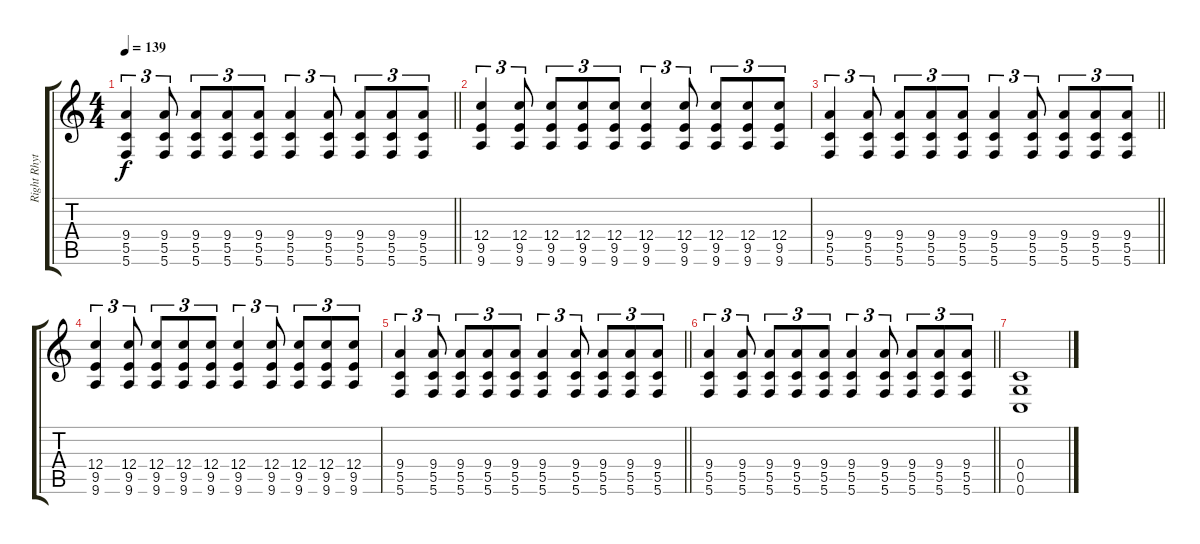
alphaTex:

\track ("Right Rhythm" "Right Rhyt") {instrument distortionguitar}
\staff {score tabs}
\tuning (D4 A3 F3 C3 G2 C2) {hide}
\ts (4 4)
\tempo 139
\clef g2
\barLineRight lightlight
\ks c
(9.4 5.5 5.6).4{tu (3 2) dy f} (9.4 5.5 5.6).8{tu (3 2)} (9.4 5.5 5.6).8{tu (3 2)} (9.4 5.5 5.6).8{tu (3 2)} (9.4 5.5 5.6).8{tu (3 2)} (9.4 5.5 5.6).4{tu (3 2)} (9.4 5.5 5.6).8{tu (3 2)} (9.4 5.5 5.6).8{tu (3 2)} (9.4 5.5 5.6).8{tu (3 2)} (9.4 5.5 5.6).8{tu (3 2)} |
(12.4 9.5 9.6).4{tu (3 2)} (12.4 9.5 9.6).8{tu (3 2)} (12.4 9.5 9.6).8{tu (3 2)} (12.4 9.5 9.6).8{tu (3 2)} (12.4 9.5 9.6).8{tu (3 2)} (12.4 9.5 9.6).4{tu (3 2)} (12.4 9.5 9.6).8{tu (3 2)} (12.4 9.5 9.6).8{tu (3 2)} (12.4 9.5 9.6).8{tu (3 2)} (12.4 9.5 9.6).8{tu (3 2)} |
\barLineRight lightlight
(9.4 5.5 5.6).4{tu (3 2)} (9.4 5.5 5.6).8{tu (3 2)} (9.4 5.5 5.6).8{tu (3 2)} (9.4 5.5 5.6).8{tu (3 2)} (9.4 5.5 5.6).8{tu (3 2)} (9.4 5.5 5.6).4{tu (3 2)} (9.4 5.5 5.6).8{tu (3 2)} (9.4 5.5 5.6).8{tu (3 2)} (9.4 5.5 5.6).8{tu (3 2)} (9.4 5.5 5.6).8{tu (3 2)} |
\section ("" "")
(12.4 9.5 9.6).4{tu (3 2)} (12.4 9.5 9.6).8{tu (3 2)} (12.4 9.5 9.6).8{tu (3 2)} (12.4 9.5 9.6).8{tu (3 2)} (12.4 9.5 9.6).8{tu (3 2)} (12.4 9.5 9.6).4{tu (3 2)} (12.4 9.5 9.6).8{tu (3 2)} (12.4 9.5 9.6).8{tu (3 2)} (12.4 9.5 9.6).8{tu (3 2)} (12.4 9.5 9.6).8{tu (3 2)} |
\barLineRight lightlight
(9.4 5.5 5.6).4{tu (3 2)} (9.4 5.5 5.6).8{tu (3 2)} (9.4 5.5 5.6).8{tu (3 2)} (9.4 5.5 5.6).8{tu (3 2)} (9.4 5.5 5.6).8{tu (3 2)} (9.4 5.5 5.6).4{tu (3 2)} (9.4 5.5 5.6).8{tu (3 2)} (9.4 5.5 5.6).8{tu (3 2)} (9.4 5.5 5.6).8{tu (3 2)} (9.4 5.5 5.6).8{tu (3 2)} |
\section ("" "")
\barLineRight lightlight
(9.4 5.5 5.6).4{tu (3 2)} (9.4 5.5 5.6).8{tu (3 2)} (9.4 5.5 5.6).8{tu (3 2)} (9.4 5.5 5.6).8{tu (3 2)} (9.4 5.5 5.6).8{tu (3 2)} (9.4 5.5 5.6).4{tu (3 2)} (9.4 5.5 5.6).8{tu (3 2)} (9.4 5.5 5.6).8{tu (3 2)} (9.4 5.5 5.6).8{tu (3 2)} (9.4 5.5 5.6).8{tu (3 2)} |
(0.4 0.5 0.6).1
